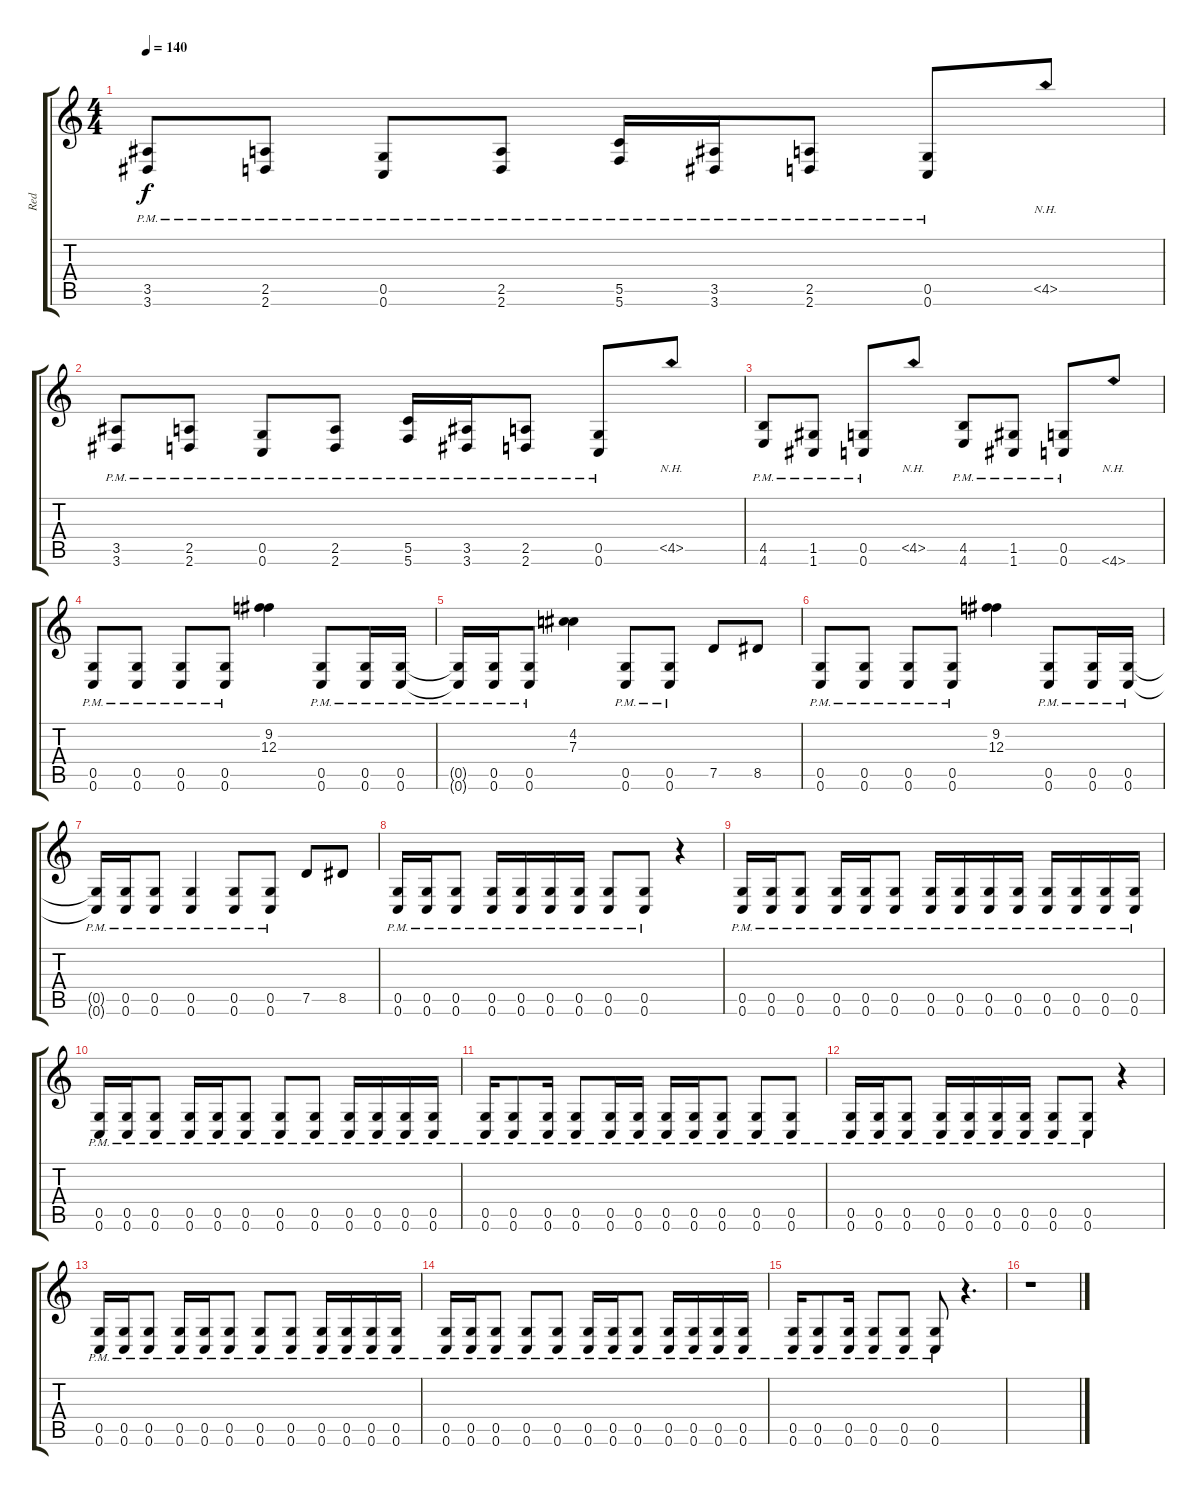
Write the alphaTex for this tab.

\track ("Red" "Red") {instrument distortionguitar}
\staff {score tabs}
\tuning (D4 A3 F3 C3 G2 C2) {hide}
\ts (4 4)
\tempo 140
\clef g2
\ks c
(3.5{pm} 3.6{pm}).8{dy f} (2.5{pm} 2.6{pm}).8 (0.5{pm} 0.6{pm}).8 (2.5{pm} 2.6{pm}).8 (5.5{pm} 5.6{pm}).16 (3.5{pm} 3.6{pm}).16 (2.5{pm} 2.6{pm}).8 (0.5{pm} 0.6{pm}).8 4.5{nh}.8 |
(3.5{pm} 3.6{pm}).8 (2.5{pm} 2.6{pm}).8 (0.5{pm} 0.6{pm}).8 (2.5{pm} 2.6{pm}).8 (5.5{pm} 5.6{pm}).16 (3.5{pm} 3.6{pm}).16 (2.5{pm} 2.6{pm}).8 (0.5{pm} 0.6{pm}).8 4.5{nh}.8 |
(4.5{pm} 4.6{pm}).8 (1.5{pm} 1.6{pm}).8 (0.5{pm} 0.6{pm}).8 4.5{nh}.8 (4.5{pm} 4.6{pm}).8 (1.5{pm} 1.6{pm}).8 (0.5{pm} 0.6{pm}).8 4.6{nh}.8 |
(0.5{pm} 0.6{pm}).8 (0.5{pm} 0.6{pm}).8 (0.5{pm} 0.6{pm}).8 (0.5{pm} 0.6{pm}).8 (9.2 12.3).4 (0.5{pm} 0.6{pm}).8 (0.5{pm} 0.6{pm}).16 (0.5{pm} 0.6{pm}).16 |
(0.5{pm t} 0.6{pm t}).16 (0.5{pm} 0.6{pm}).16 (0.5{pm} 0.6{pm}).8 (4.2 7.3).4 (0.5{pm} 0.6{pm}).8 (0.5{pm} 0.6{pm}).8 7.5.8 8.5.8 |
(0.5{pm} 0.6{pm}).8 (0.5{pm} 0.6{pm}).8 (0.5{pm} 0.6{pm}).8 (0.5{pm} 0.6{pm}).8 (9.2 12.3).4 (0.5{pm} 0.6{pm}).8 (0.5{pm} 0.6{pm}).16 (0.5{pm} 0.6{pm}).16 |
(0.5{pm t} 0.6{pm t}).16 (0.5{pm} 0.6{pm}).16 (0.5{pm} 0.6{pm}).8 (0.5{pm} 0.6{pm}).4 (0.5{pm} 0.6{pm}).8 (0.5{pm} 0.6{pm}).8 7.5.8 8.5.8 |
(0.5{pm} 0.6{pm}).16 (0.5{pm} 0.6{pm}).16 (0.5{pm} 0.6{pm}).8 (0.5{pm} 0.6{pm}).16 (0.5{pm} 0.6{pm}).16 (0.5{pm} 0.6{pm}).16 (0.5{pm} 0.6{pm}).16 (0.5{pm} 0.6{pm}).8 (0.5{pm} 0.6{pm}).8 r.4 |
(0.5{pm} 0.6{pm}).16 (0.5{pm} 0.6{pm}).16 (0.5{pm} 0.6{pm}).8 (0.5{pm} 0.6{pm}).16 (0.5{pm} 0.6{pm}).16 (0.5{pm} 0.6{pm}).8 (0.5{pm} 0.6{pm}).16 (0.5{pm} 0.6{pm}).16 (0.5{pm} 0.6{pm}).16 (0.5{pm} 0.6{pm}).16 (0.5{pm} 0.6{pm}).16 (0.5{pm} 0.6{pm}).16 (0.5{pm} 0.6{pm}).16 (0.5{pm} 0.6{pm}).16 |
(0.5{pm} 0.6{pm}).16 (0.5{pm} 0.6{pm}).16 (0.5{pm} 0.6{pm}).8 (0.5{pm} 0.6{pm}).16 (0.5{pm} 0.6{pm}).16 (0.5{pm} 0.6{pm}).8 (0.5{pm} 0.6{pm}).8 (0.5{pm} 0.6{pm}).8 (0.5{pm} 0.6{pm}).16 (0.5{pm} 0.6{pm}).16 (0.5{pm} 0.6{pm}).16 (0.5{pm} 0.6{pm}).16 |
(0.5{pm} 0.6{pm}).16 (0.5{pm} 0.6{pm}).8 (0.5{pm} 0.6{pm}).16 (0.5{pm} 0.6{pm}).8 (0.5{pm} 0.6{pm}).16 (0.5{pm} 0.6{pm}).16 (0.5{pm} 0.6{pm}).16 (0.5{pm} 0.6{pm}).16 (0.5{pm} 0.6{pm}).8 (0.5{pm} 0.6{pm}).8 (0.5{pm} 0.6{pm}).8 |
(0.5{pm} 0.6{pm}).16 (0.5{pm} 0.6{pm}).16 (0.5{pm} 0.6{pm}).8 (0.5{pm} 0.6{pm}).16 (0.5{pm} 0.6{pm}).16 (0.5{pm} 0.6{pm}).16 (0.5{pm} 0.6{pm}).16 (0.5{pm} 0.6{pm}).8 (0.5{pm} 0.6{pm}).8 r.4 |
(0.5{pm} 0.6{pm}).16 (0.5{pm} 0.6{pm}).16 (0.5{pm} 0.6{pm}).8 (0.5{pm} 0.6{pm}).16 (0.5{pm} 0.6{pm}).16 (0.5{pm} 0.6{pm}).8 (0.5{pm} 0.6{pm}).8 (0.5{pm} 0.6{pm}).8 (0.5{pm} 0.6{pm}).16 (0.5{pm} 0.6{pm}).16 (0.5{pm} 0.6{pm}).16 (0.5{pm} 0.6{pm}).16 |
(0.5{pm} 0.6{pm}).16 (0.5{pm} 0.6{pm}).16 (0.5{pm} 0.6{pm}).8 (0.5{pm} 0.6{pm}).8 (0.5{pm} 0.6{pm}).8 (0.5{pm} 0.6{pm}).16 (0.5{pm} 0.6{pm}).16 (0.5{pm} 0.6{pm}).8 (0.5{pm} 0.6{pm}).16 (0.5{pm} 0.6{pm}).16 (0.5{pm} 0.6{pm}).16 (0.5{pm} 0.6{pm}).16 |
(0.5{pm} 0.6{pm}).16 (0.5{pm} 0.6{pm}).8 (0.5{pm} 0.6{pm}).16 (0.5{pm} 0.6{pm}).8 (0.5{pm} 0.6{pm}).8 (0.5{pm} 0.6{pm}).8 r.4{d} |
r.1
